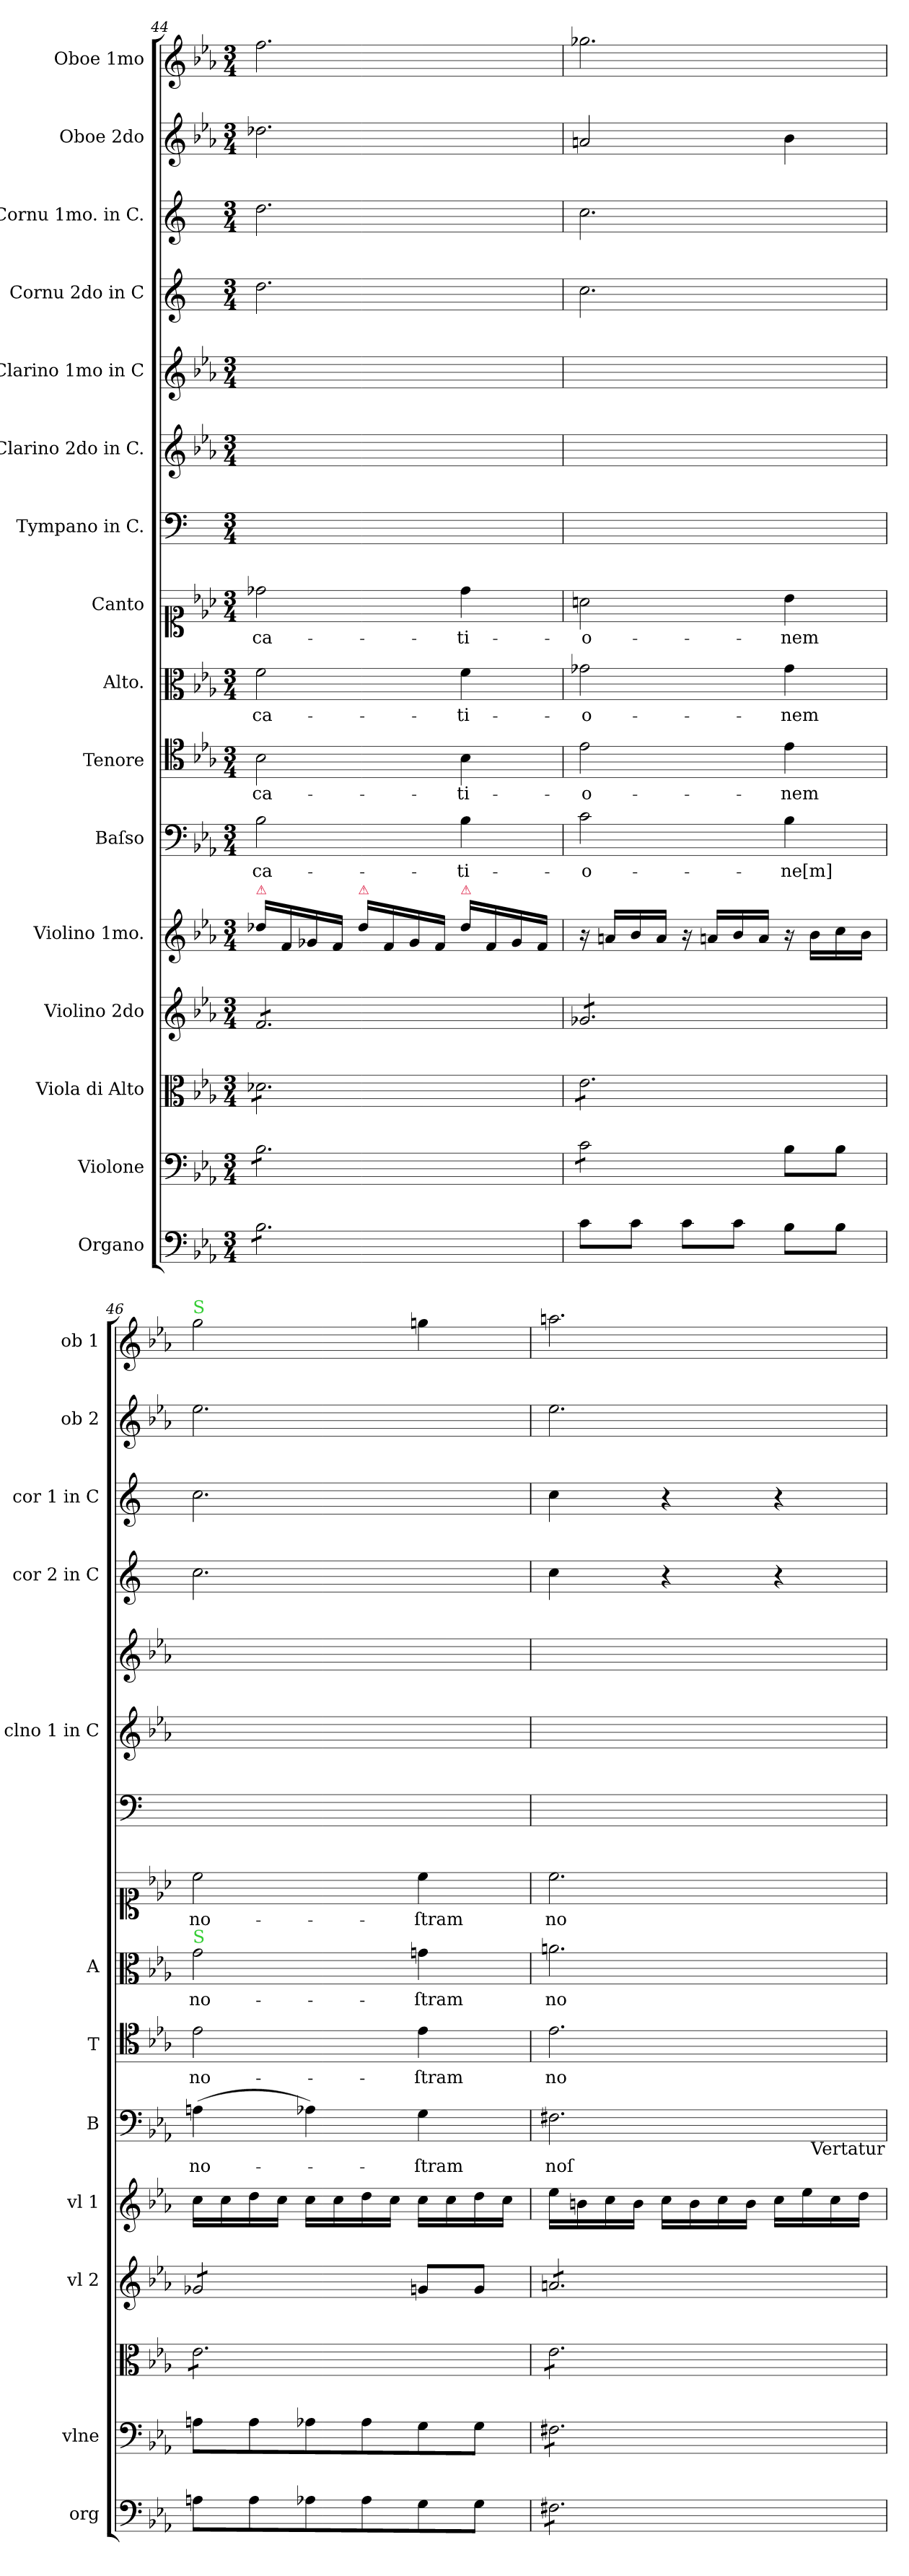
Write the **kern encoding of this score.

**kern	**kern	**kern	**kern	**kern	**kern	**text	**kern	**text	**kern	**text	**kern	**text	**kern	**kern	**kern	**kern	**kern	**kern	**kern
*part16	*part15	*part14	*part13	*part12	*part11	*part11	*part10	*part10	*part9	*part9	*part8	*part8	*part7	*part6	*part5	*part4	*part3	*part2	*part1
*staff16	*staff15	*staff14	*staff13	*staff12	*staff11	*staff11	*staff10	*staff10	*staff9	*staff9	*staff8	*staff8	*staff7	*staff6	*staff5	*staff4	*staff3	*staff2	*staff1
*I"Organo	*I"Violone	*I"Viola di Alto	*I"Violino 2do	*I"Violino 1mo.	*I"Baſso	*	*I"Tenore	*	*I"Alto.	*	*I"Canto	*	*I"Tympano in C.	*I"Clarino 2do in C.	*I"Clarino 1mo in C	*I"Cornu 2do in C	*I"Cornu 1mo. in C.	*I"Oboe 2do	*I"Oboe 1mo
*I'org	*I'vlne	*	*I'vl 2	*I'vl 1	*I'B	*	*I'T	*	*I'A	*	*	*	*	*I'clno 1 in C	*	*I'cor 2 in C	*I'cor 1 in C	*I'ob 2	*I'ob 1
*clefF4	*clefF4	*clefC3	*clefG2	*clefG2	*clefF4	*	*clefC4	*	*clefC3	*	*clefC1	*	*clefF4	*clefG2	*clefG2	*clefG2	*clefG2	*clefG2	*clefG2
*	*	*	*	*	*	*	*	*	*	*	*	*	*	*	*	*ITrd5c9	*ITrd5c9	*	*
*k[b-e-a-]	*k[b-e-a-]	*k[b-e-a-]	*k[b-e-a-]	*k[b-e-a-]	*k[b-e-a-]	*	*k[b-e-a-]	*	*k[b-e-a-]	*	*k[b-e-a-]	*	*k[]	*k[b-e-a-]	*k[b-e-a-]	*k[b-e-a-]	*k[b-e-a-]	*k[b-e-a-]	*k[b-e-a-]
*c:	*c:	*c:	*c:	*c:	*c:	*	*c:	*	*c:	*	*c:	*	*a:	*c:	*c:	*c:	*c:	*c:	*c:
*M3/4	*M3/4	*M3/4	*M3/4	*M3/4	*M3/4	*	*M3/4	*	*M3/4	*	*M3/4	*	*M3/4	*M3/4	*M3/4	*M3/4	*M3/4	*M3/4	*M3/4
=44	=44	=44	=44	=44	=44	=44	=44	=44	=44	=44	=44	=44	=44	=44	=44	=44	=44	=44	=44
!	!	!	!	!LO:TX:a:color=crimson:t=⚠	!	!	!	!	!	!	!	!	!	!	!	!	!	!	!
*tremolo	*	*	*	*	*	*	*	*	*	*	*	*	*	*	*	*	*	*	*
*	*tremolo	*	*	*	*	*	*	*	*	*	*	*	*	*	*	*	*	*	*
*	*	*tremolo	*	*	*	*	*	*	*	*	*	*	*	*	*	*	*	*	*
*	*	*	*tremolo	*	*	*	*	*	*	*	*	*	*	*	*	*	*	*	*
8B-\L	8B-\L	8d-X\L	8f/L	16dd-X\LL	2B-\	-ca-	2B-\	-ca-	2f\	-ca-	2dd-X\	-ca-	2.ryy	2.ryy	2.ryy	2.f\	2.f\	2.dd-X\	2.ff\
.	.	.	.	16f/	.	.	.	.	.	.	.	.	.	.	.	.	.	.	.
8B-\	8B-\	8d-X\	8f/	16g-X/	.	.	.	.	.	.	.	.	.	.	.	.	.	.	.
.	.	.	.	16f/JJ	.	.	.	.	.	.	.	.	.	.	.	.	.	.	.
!	!	!	!	!LO:TX:a:color=crimson:t=⚠	!	!	!	!	!	!	!	!	!	!	!	!	!	!	!
8B-\	8B-\	8d-X\	8f/	16dd-\LL	.	.	.	.	.	.	.	.	.	.	.	.	.	.	.
.	.	.	.	16f/	.	.	.	.	.	.	.	.	.	.	.	.	.	.	.
8B-\	8B-\	8d-X\	8f/	16g-/	.	.	.	.	.	.	.	.	.	.	.	.	.	.	.
.	.	.	.	16f/JJ	.	.	.	.	.	.	.	.	.	.	.	.	.	.	.
!	!	!	!	!LO:TX:a:color=crimson:t=⚠	!	!	!	!	!	!	!	!	!	!	!	!	!	!	!
8B-\	8B-\	8d-X\	8f/	16dd-\LL	4B-\	-ti-	4B-\	-ti-	4f\	-ti-	4dd-\	-ti-	.	.	.	.	.	.	.
.	.	.	.	16f/	.	.	.	.	.	.	.	.	.	.	.	.	.	.	.
8B-\J	8B-\J	8d-X\J	8f/J	16g-/	.	.	.	.	.	.	.	.	.	.	.	.	.	.	.
*Xtremolo	*	*	*	*	*	*	*	*	*	*	*	*	*	*	*	*	*	*	*
.	.	.	.	16f/JJ	.	.	.	.	.	.	.	.	.	.	.	.	.	.	.
=45	=45	=45	=45	=45	=45	=45	=45	=45	=45	=45	=45	=45	=45	=45	=45	=45	=45	=45	=45
8c\L	8c\L	8e-\L	8g-X/L	16r	2c\	-o-	2e-\	-o-	2g-X\	-o-	2an\	-o-	2.ryy	2.ryy	2.ryy	2.e-\	2.e-\	2an/	2.gg-X\
.	.	.	.	16an/LL	.	.	.	.	.	.	.	.	.	.	.	.	.	.	.
8c\J	8c\	8e-\	8g-X/	16b-/	.	.	.	.	.	.	.	.	.	.	.	.	.	.	.
.	.	.	.	16a/JJ	.	.	.	.	.	.	.	.	.	.	.	.	.	.	.
8c\L	8c\	8e-\	8g-X/	16r	.	.	.	.	.	.	.	.	.	.	.	.	.	.	.
.	.	.	.	16an/LL	.	.	.	.	.	.	.	.	.	.	.	.	.	.	.
8c\J	8c\J	8e-\	8g-X/	16b-/	.	.	.	.	.	.	.	.	.	.	.	.	.	.	.
*	*Xtremolo	*	*	*	*	*	*	*	*	*	*	*	*	*	*	*	*	*	*
.	.	.	.	16a/JJ	.	.	.	.	.	.	.	.	.	.	.	.	.	.	.
8B-\L	8B-\L	8e-\	8g-X/	16r	4B-\	-ne[m]	4e-\	-nem	4g-\	-nem	4b-\	-nem	.	.	.	.	.	4b-\	.
.	.	.	.	16b-\LL	.	.	.	.	.	.	.	.	.	.	.	.	.	.	.
8B-\J	8B-\J	8e-\J	8g-X/J	16cc\	.	.	.	.	.	.	.	.	.	.	.	.	.	.	.
.	.	.	.	16b-\JJ	.	.	.	.	.	.	.	.	.	.	.	.	.	.	.
=46	=46	=46	=46	=46	=46	=46	=46	=46	=46	=46	=46	=46	=46	=46	=46	=46	=46	=46	=46
!	!	!	!	!	!	!	!	!	!	!	!	!	!	!	!	!	!	!	!LO:TX:a:color=limegreen:t=S
!	!	!	!	!	!	!	!	!	!LO:TX:a:color=limegreen:t=S	!	!	!	!	!	!	!	!	!	!
8An\L	8An\L	8e-\L	8g-X/L	16cc\LL	(4An\	no-	2e-\	no-	2g\	no-	2cc\	no-	2.ryy	2.ryy	2.ryy	2.e-\	2.e-\	2.ee-\	2gg\
.	.	.	.	16cc\	.	.	.	.	.	.	.	.	.	.	.	.	.	.	.
8A\	8A\	8e-\	8g-X/	16dd\	.	.	.	.	.	.	.	.	.	.	.	.	.	.	.
.	.	.	.	16cc\JJ	.	.	.	.	.	.	.	.	.	.	.	.	.	.	.
8A-X\	8A-X\	8e-\	8g-X/	16cc\LL	4A-X\)	.	.	.	.	.	.	.	.	.	.	.	.	.	.
.	.	.	.	16cc\	.	.	.	.	.	.	.	.	.	.	.	.	.	.	.
8A-\	8A-\	8e-\	8g-X/J	16dd\	.	.	.	.	.	.	.	.	.	.	.	.	.	.	.
*	*	*	*Xtremolo	*	*	*	*	*	*	*	*	*	*	*	*	*	*	*	*
.	.	.	.	16cc\JJ	.	.	.	.	.	.	.	.	.	.	.	.	.	.	.
8G\	8G\	8e-\	8gn/L	16cc\LL	4G\	-ſtram	4e-\	-ſtram	4gn\	-ſtram	4cc\	-ſtram	.	.	.	.	.	.	4ggn\
.	.	.	.	16cc\	.	.	.	.	.	.	.	.	.	.	.	.	.	.	.
8G\J	8G\J	8e-\J	8g/J	16dd\	.	.	.	.	.	.	.	.	.	.	.	.	.	.	.
.	.	.	.	16cc\JJ	.	.	.	.	.	.	.	.	.	.	.	.	.	.	.
=47	=47	=47	=47	=47	=47	=47	=47	=47	=47	=47	=47	=47	=47	=47	=47	=47	=47	=47	=47
!	!	!	!	!	!	!	!	!LO:LY:i	!	!LO:LY:i	!	!LO:LY:i	!	!	!	!	!	!	!
*tremolo	*	*	*	*	*	*	*	*	*	*	*	*	*	*	*	*	*	*	*
*	*tremolo	*	*	*	*	*	*	*	*	*	*	*	*	*	*	*	*	*	*
*	*	*	*tremolo	*	*	*	*	*	*	*	*	*	*	*	*	*	*	*	*
8F#X\L	8F#X\L	8e-\L	8an/L	16ee-\LL	2.F#X\	noſ-	2.e-\	no-	2.an\	no-	2.cc\	no-	2.ryy	2.ryy	2.ryy	4e-\	4e-\	2.ee-\	2.aan\
.	.	.	.	16bn\	.	.	.	.	.	.	.	.	.	.	.	.	.	.	.
8F#X\	8F#X\	8e-\	8an/	16cc\	.	.	.	.	.	.	.	.	.	.	.	.	.	.	.
.	.	.	.	16b\JJ	.	.	.	.	.	.	.	.	.	.	.	.	.	.	.
8F#X\	8F#X\	8e-\	8an/	16cc\LL	.	.	.	.	.	.	.	.	.	.	.	4r	4r	.	.
.	.	.	.	16b\	.	.	.	.	.	.	.	.	.	.	.	.	.	.	.
8F#X\	8F#X\	8e-\	8an/	16cc\	.	.	.	.	.	.	.	.	.	.	.	.	.	.	.
.	.	.	.	16b\JJ	.	.	.	.	.	.	.	.	.	.	.	.	.	.	.
8F#X\	8F#X\	8e-\	8an/	16cc\LL	.	.	.	.	.	.	.	.	.	.	.	4r	4r	.	.
.	.	.	.	16ee-\	.	.	.	.	.	.	.	.	.	.	.	.	.	.	.
8F#X\J	8F#X\J	8e-\J	8an/J	16cc\	.	.	.	.	.	.	.	.	.	.	.	.	.	.	.
*	*	*	*Xtremolo	*	*	*	*	*	*	*	*	*	*	*	*	*	*	*	*
*	*	*Xtremolo	*	*	*	*	*	*	*	*	*	*	*	*	*	*	*	*	*
*	*Xtremolo	*	*	*	*	*	*	*	*	*	*	*	*	*	*	*	*	*	*
*Xtremolo	*	*	*	*	*	*	*	*	*	*	*	*	*	*	*	*	*	*	*
.	.	.	.	16dd\JJ	.	.	.	.	.	.	.	.	.	.	.	.	.	.	.
!	!	!	!	!	!LO:TX:b:rj:t=Vertatur	!	!	!	!	!	!	!	!	!	!	!	!	!	!
=	=	=	=	=	=	=	=	=	=	=	=	=	=	=	=	=	=	=	=
*-	*-	*-	*-	*-	*-	*-	*-	*-	*-	*-	*-	*-	*-	*-	*-	*-	*-	*-	*-
